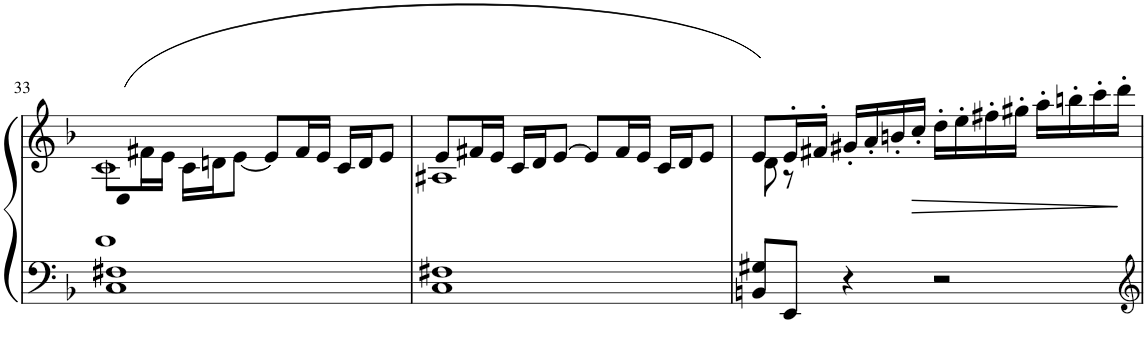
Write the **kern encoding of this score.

**kern	**kern	**dynam
*part1	*part1	*part1
*staff2	*staff1	*staff1/2
*I"Piano	*	*
*I'Pno	*	*
!!LO:PB:g=z
*clefF4	*clefG2	*
*k[b-]	*k[b-]	*
*M4/4	*M4/4	*
*met(c)	*met(c)	*
=33	=33	=33
*	*^	*
1C 1F#X	(8e\L	1A 1a	.
.	16f#X\L	.	.
.	16e\JJ	.	.
.	16c\LL	.	.
.	16dn\J	.	.
.	[8e\J	.	.
.	8e/L]	.	.
.	16f#/L	.	.
.	16e/JJ	.	.
.	16c/LL	.	.
.	16d/J	.	.
.	8e/J	.	.
=34	=34	=34	=34
1C 1F#X	8e/L	1A#X	.
.	16f#X/L	.	.
.	16e/JJ	.	.
.	16c/LL	.	.
.	16d/J	.	.
.	[8e/J	.	.
.	8e/L]	.	.
.	16f#/L	.	.
.	16e/JJ	.	.
.	16c/LL	.	.
.	16d/J	.	.
.	8e/J	.	.
=35	=35	=35	=35
8BBn/ 8G#X/L	8e/L)	8d\	.
8EE/J	16e'/L	8r	.
.	16f#X'/JJ	.	.
4r	16g#X'/LL	2.ryy	.
.	16a'/	.	.
.	16bn'/	.	.
!	!	!	!LO:HP:b
.	16cc'/JJ	.	>
2r	16dd'\LL	.	.
.	16ee'\	.	.
.	16ff#X'\	.	.
.	16gg#X'\JJ	.	.
.	16aa'\LL	.	.
.	16bbn'\	.	.
.	16ccc'\	.	.
.	16ddd'\JJ	.	]
*	*v	*v	*
=	=	=
*-	*-	*-
